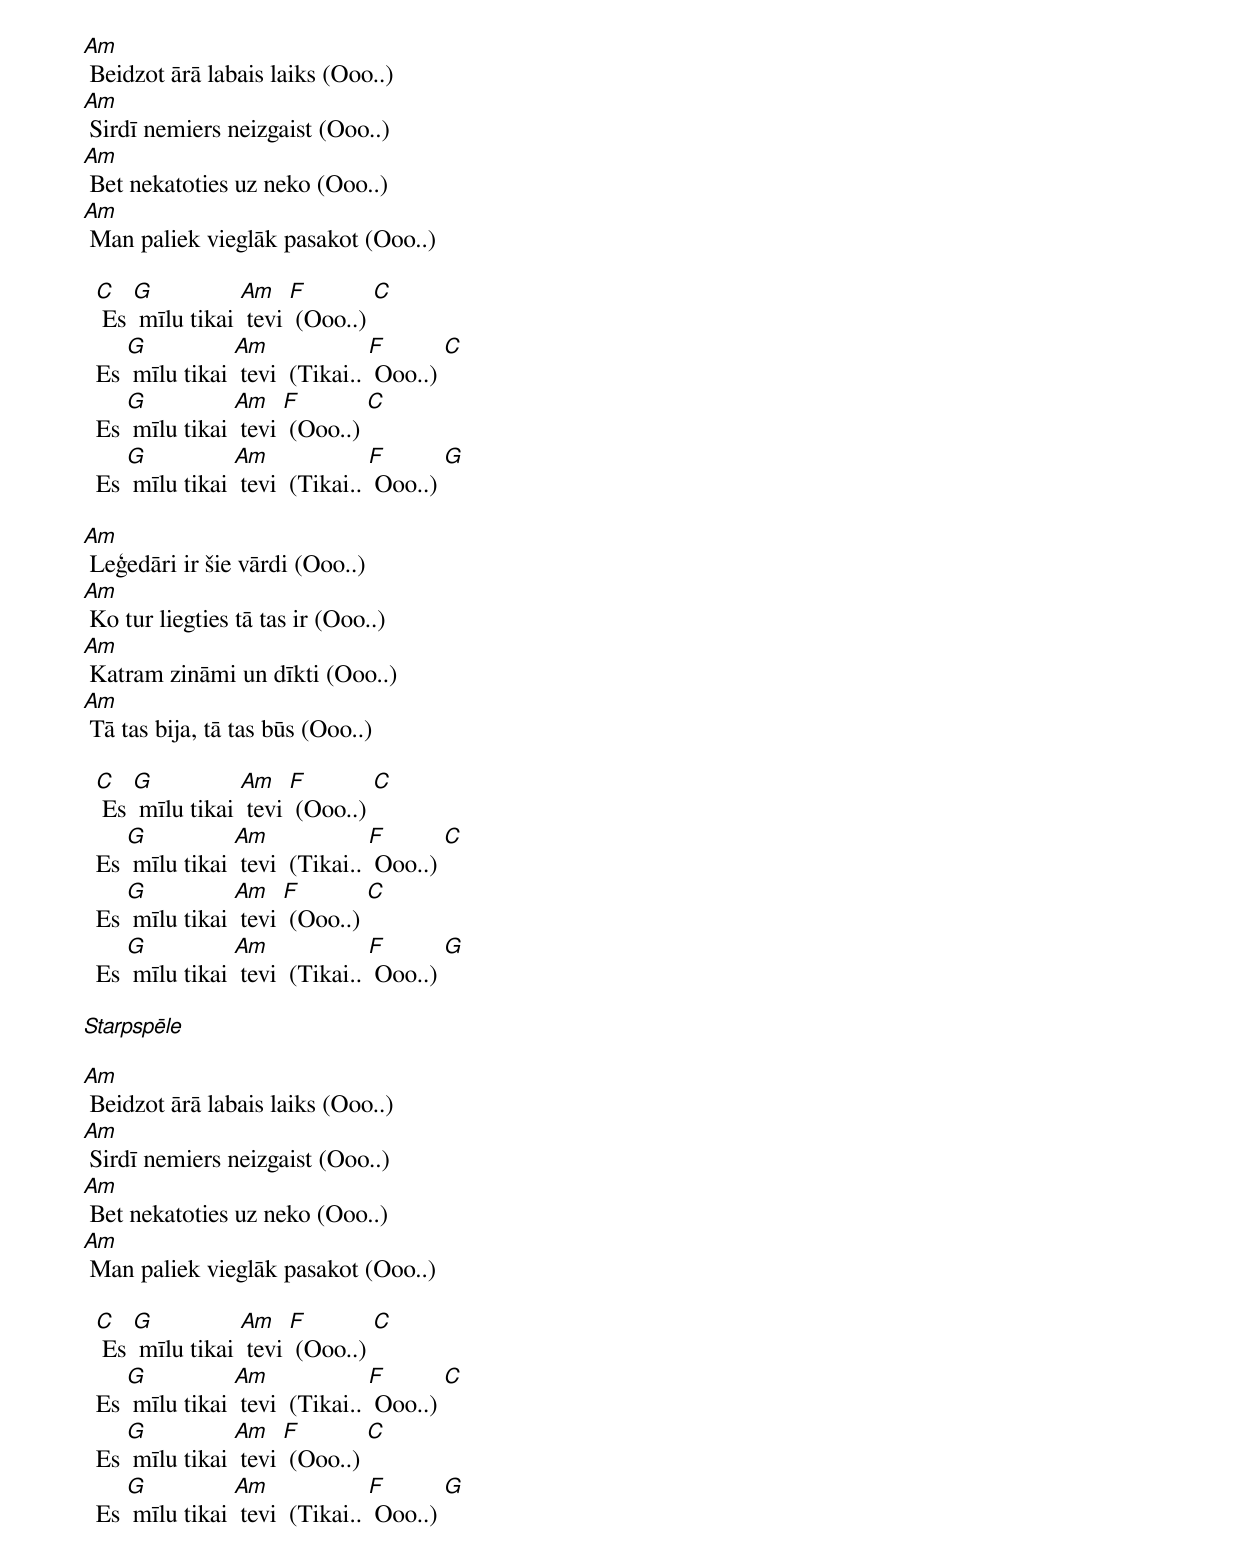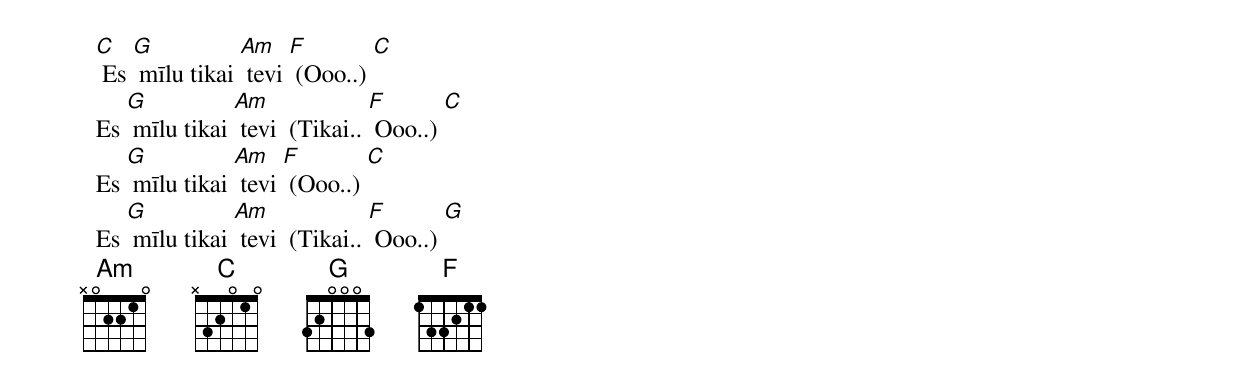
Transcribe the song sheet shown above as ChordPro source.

[Am] Beidzot ārā labais laiks (Ooo..)
[Am] Sirdī nemiers neizgaist (Ooo..)
[Am] Bet nekatoties uz neko (Ooo..)
[Am] Man paliek vieglāk pasakot (Ooo..)

  [C] Es [G] mīlu tikai [Am] tevi [F] (Ooo..) [C]
  Es [G] mīlu tikai [Am] tevi  (Tikai.. [F] Ooo..) [C]
  Es [G] mīlu tikai [Am] tevi [F] (Ooo..) [C]
  Es [G] mīlu tikai [Am] tevi  (Tikai.. [F] Ooo..) [G]

[Am] Leģedāri ir šie vārdi (Ooo..)
[Am] Ko tur liegties tā tas ir (Ooo..)
[Am] Katram zināmi un dīkti (Ooo..)
[Am] Tā tas bija, tā tas būs (Ooo..)

  [C] Es [G] mīlu tikai [Am] tevi [F] (Ooo..) [C]
  Es [G] mīlu tikai [Am] tevi  (Tikai.. [F] Ooo..) [C]
  Es [G] mīlu tikai [Am] tevi [F] (Ooo..) [C]
  Es [G] mīlu tikai [Am] tevi  (Tikai.. [F] Ooo..) [G]

[Starpspēle]

[Am] Beidzot ārā labais laiks (Ooo..)
[Am] Sirdī nemiers neizgaist (Ooo..)
[Am] Bet nekatoties uz neko (Ooo..)
[Am] Man paliek vieglāk pasakot (Ooo..)

  [C] Es [G] mīlu tikai [Am] tevi [F] (Ooo..) [C]
  Es [G] mīlu tikai [Am] tevi  (Tikai.. [F] Ooo..) [C]
  Es [G] mīlu tikai [Am] tevi [F] (Ooo..) [C]
  Es [G] mīlu tikai [Am] tevi  (Tikai.. [F] Ooo..) [G]

  [C] Es [G] mīlu tikai [Am] tevi [F] (Ooo..) [C]
  Es [G] mīlu tikai [Am] tevi  (Tikai.. [F] Ooo..) [C]
  Es [G] mīlu tikai [Am] tevi [F] (Ooo..) [C]
  Es [G] mīlu tikai [Am] tevi  (Tikai.. [F] Ooo..) [G]
